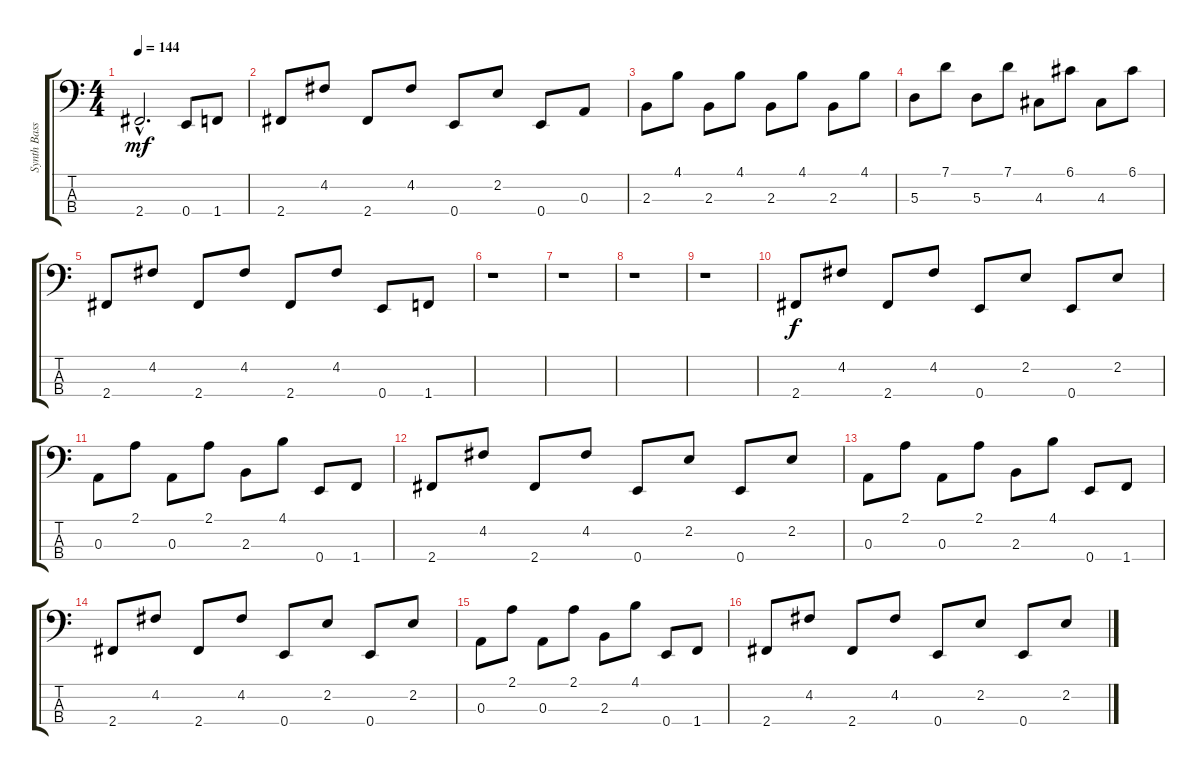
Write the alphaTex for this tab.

\track ("Synth Bass" "Synth Bass") {instrument synthbass2}
\staff {score tabs}
\tuning (G2 D2 A1 E1) {hide}
\ts (4 4)
\tempo 144
\clef f4
\ks c
2.4{hac}.2{d dy mf} 0.4.8 1.4.8 |
2.4.8 4.2.8 2.4.8 4.2.8 0.4.8 2.2.8 0.4.8 0.3.8 |
2.3.8 4.1.8 2.3.8 4.1.8 2.3.8 4.1.8 2.3.8 4.1.8 |
5.3.8 7.1.8 5.3.8 7.1.8 4.3.8 6.1.8 4.3.8 6.1.8 |
2.4.8 4.2.8 2.4.8 4.2.8 2.4.8 4.2.8 0.4.8 1.4.8 |
r.1 |
r.1 |
r.1 |
r.1 |
2.4.8{dy f} 4.2.8 2.4.8 4.2.8 0.4.8 2.2.8 0.4.8 2.2.8 |
0.3.8 2.1.8 0.3.8 2.1.8 2.3.8 4.1.8 0.4.8 1.4.8 |
2.4.8 4.2.8 2.4.8 4.2.8 0.4.8 2.2.8 0.4.8 2.2.8 |
0.3.8 2.1.8 0.3.8 2.1.8 2.3.8 4.1.8 0.4.8 1.4.8 |
2.4.8 4.2.8 2.4.8 4.2.8 0.4.8 2.2.8 0.4.8 2.2.8 |
0.3.8 2.1.8 0.3.8 2.1.8 2.3.8 4.1.8 0.4.8 1.4.8 |
2.4.8 4.2.8 2.4.8 4.2.8 0.4.8 2.2.8 0.4.8 2.2.8
